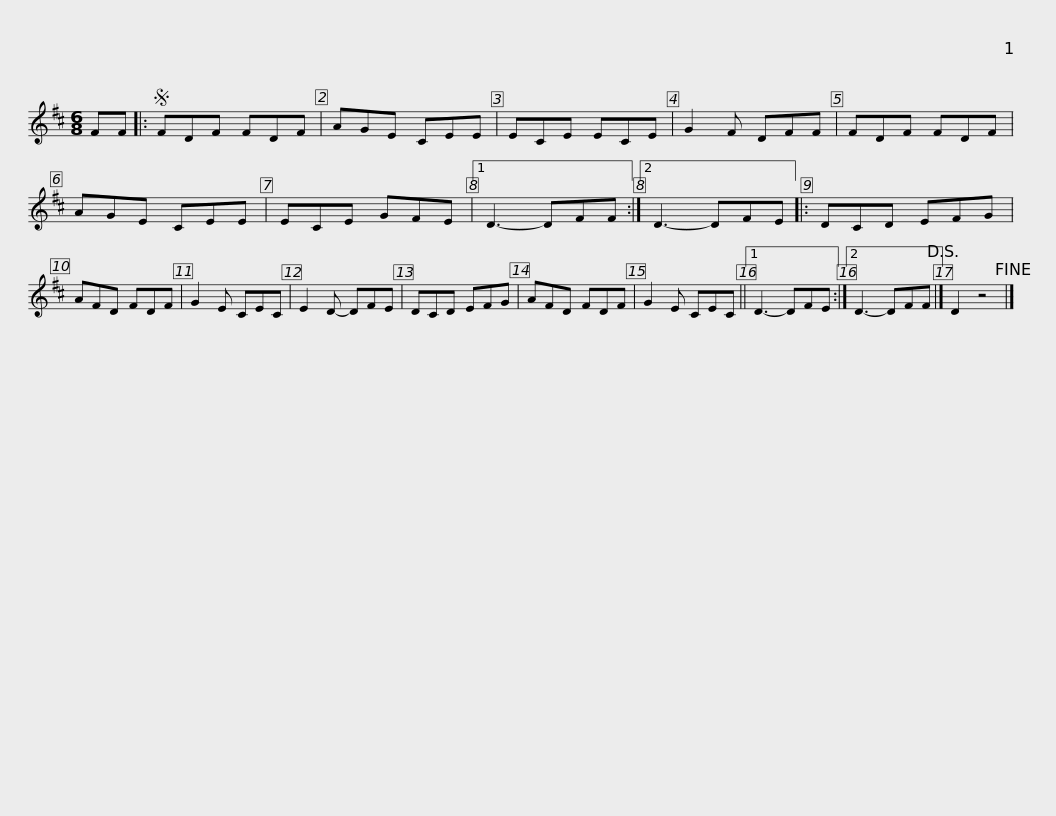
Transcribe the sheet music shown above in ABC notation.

X:1
L:1/8
M:6/8
I:linebreak $
K:D
V:1 treble
V:1
 FF |:S FDF FDF | AGE CEE | ECE ECE | G2 F DFF | %5
 FDF FDF | AGE CEE | ECE GFE |1$ D3- DFF :|2 D3- DFE |: %10
 DCD EFG | AFD FDF | G2 E CEC | E2 D- DFE | DCD EFG |$ %15
 AFD FDF | G2 E CEC ||1 D3- DFE :|2 D3- DFF!D.S.! |] D2 z4!fine! |] %20
